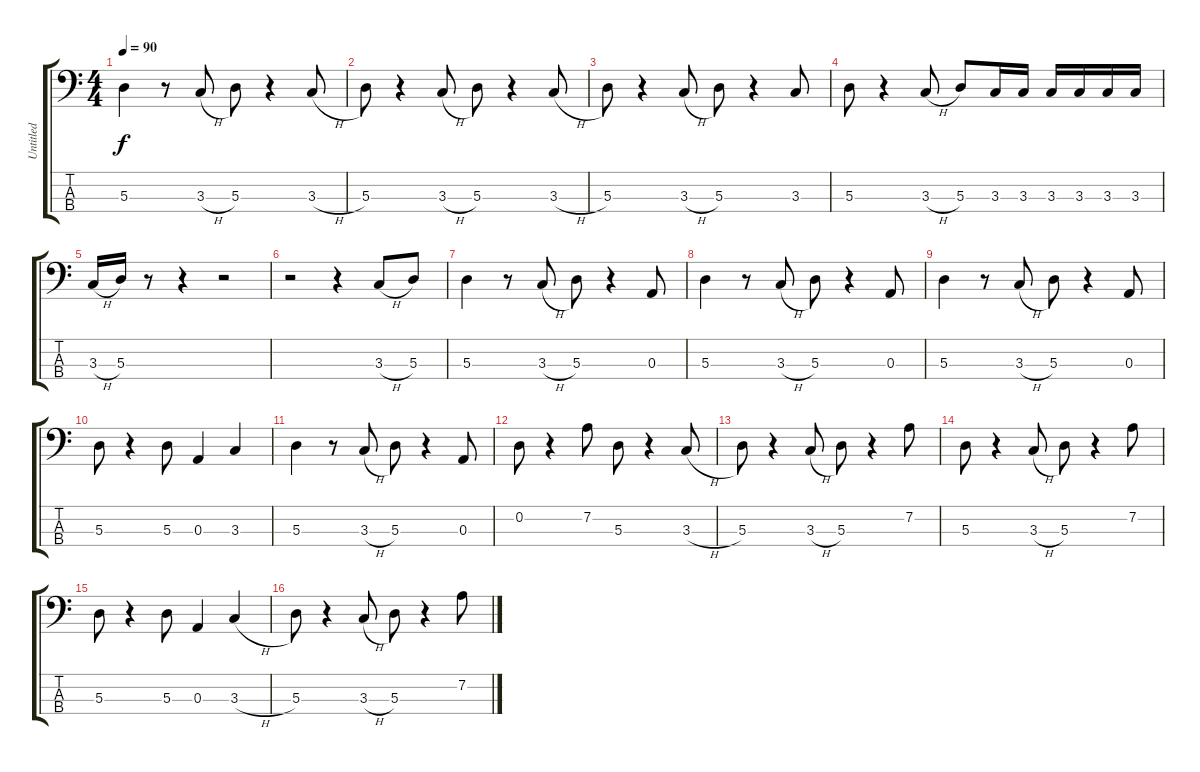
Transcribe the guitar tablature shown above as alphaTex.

\track ("Untitled" "Untitled") {instrument fretlessbass}
\staff {score tabs}
\tuning (G2 D2 A1 E1) {hide}
\ts (4 4)
\tempo 90
\clef f4
\ks c
5.3.4{dy f} r.8 3.3{h}.8 5.3.8 r.4 3.3{h}.8 |
5.3.8 r.4 3.3{h}.8 5.3.8 r.4 3.3{h}.8 |
5.3.8 r.4 3.3{h}.8 5.3.8 r.4 3.3.8 |
5.3.8 r.4 3.3{h}.8 5.3.8 3.3.16 3.3.16 3.3.16 3.3.16 3.3.16 3.3.16 |
3.3{h}.16 5.3.16 r.8 r.4 r.2 |
r.2 r.4 3.3{h}.8 5.3.8 |
5.3.4 r.8 3.3{h}.8 5.3.8 r.4 0.3.8 |
5.3.4 r.8 3.3{h}.8 5.3.8 r.4 0.3.8 |
5.3.4 r.8 3.3{h}.8 5.3.8 r.4 0.3.8 |
5.3.8 r.4 5.3.8 0.3.4 3.3.4 |
5.3.4 r.8 3.3{h}.8 5.3.8 r.4 0.3.8 |
0.2.8 r.4 7.2.8 5.3.8 r.4 3.3{h}.8 |
5.3.8 r.4 3.3{h}.8 5.3.8 r.4 7.2.8 |
5.3.8 r.4 3.3{h}.8 5.3.8 r.4 7.2.8 |
5.3.8 r.4 5.3.8 0.3.4 3.3{h}.4 |
5.3.8 r.4 3.3{h}.8 5.3.8 r.4 7.2.8
